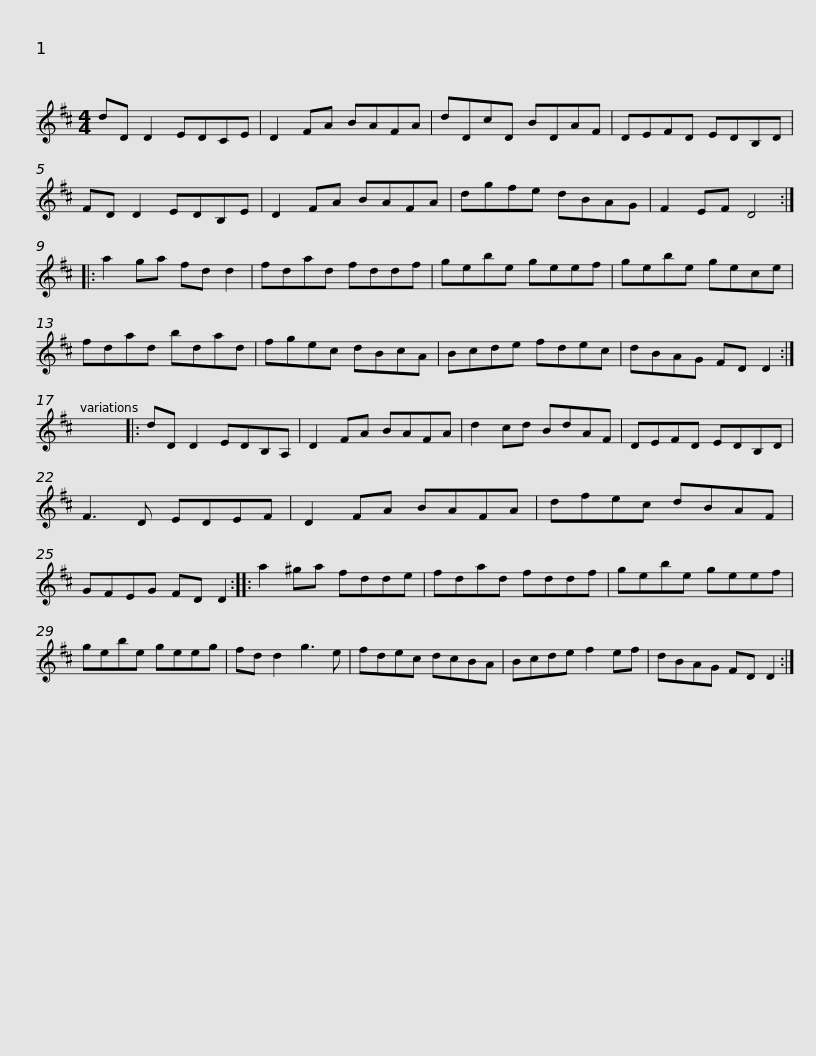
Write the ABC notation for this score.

X:1
L:1/8
M:4/4
I:linebreak $
K:D
V:1 treble
V:1
 dD D2 EDCE | D2 FA BAFA | dDcD BDAF | DEFD EDB,D | FD D2 EDB,E | %5
 D2 FA BAFA |$ dgfe dBAG | F2 EF D4 :: a2 ga fd d2 | fdad fddf | %10
 gebe geef | gebe gece |$ fdad bdad | fgec dBcA | Bcde fdec | %15
 dBAG FD D2 :| x8 |: dD D2 EDB,A, |$ D2 FA BAFA | d2 cd BdAF | %20
 DEFD EDB,D | F3 D EDEF | D2 FA BAFA | dfec dBAF |$ GFEG FD D2 :: %25
 a2 ^ga fdde | fdad fddf | gebe geef | gebe geeg | fd d2 g3 e |$ %30
 fdec dcBA | Bcde f2 ef | dBAG FD D2 :| %33
